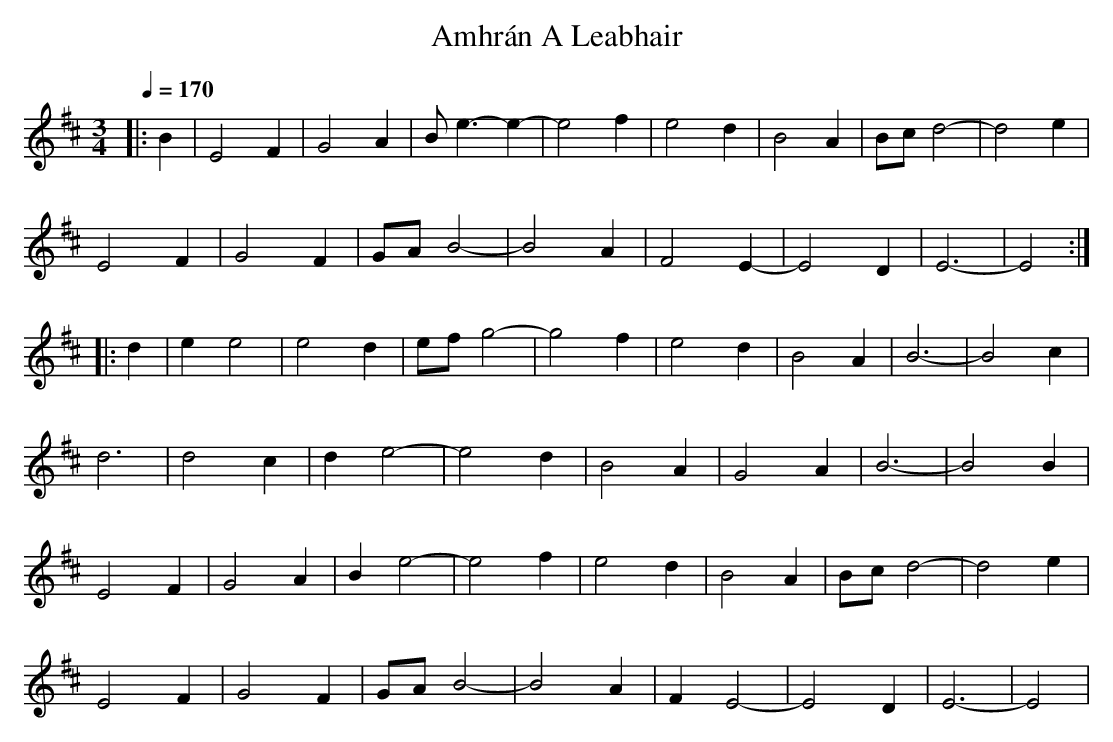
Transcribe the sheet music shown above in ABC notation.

X:1
T:Amhrán A Leabhair
M:3/4
L:1/8
Q:1/4=170
K:Edor
|:B2|E4F2|G4A2|Be3-e2-|e4f2|e4d2|B4A2|Bc d4-|d4e2|
E4F2|G4F2|GA B4-|B4A2|F4E2-|E4D2|E6-|E4:|
|:d2|e2e4|e4d2|ef g4-|g4f2|e4d2|B4A2|B6-|B4c2|
d6|d4c2|d2e4-|e4d2|B4A2|G4A2|B6-|B4B2|
E4F2|G4A2|B2e4-|e4f2|e4d2|B4A2|Bc d4-|d4e2|
E4F2|G4F2|GA B4-|B4A2|F2E4-|E4D2|E6-|E4|
